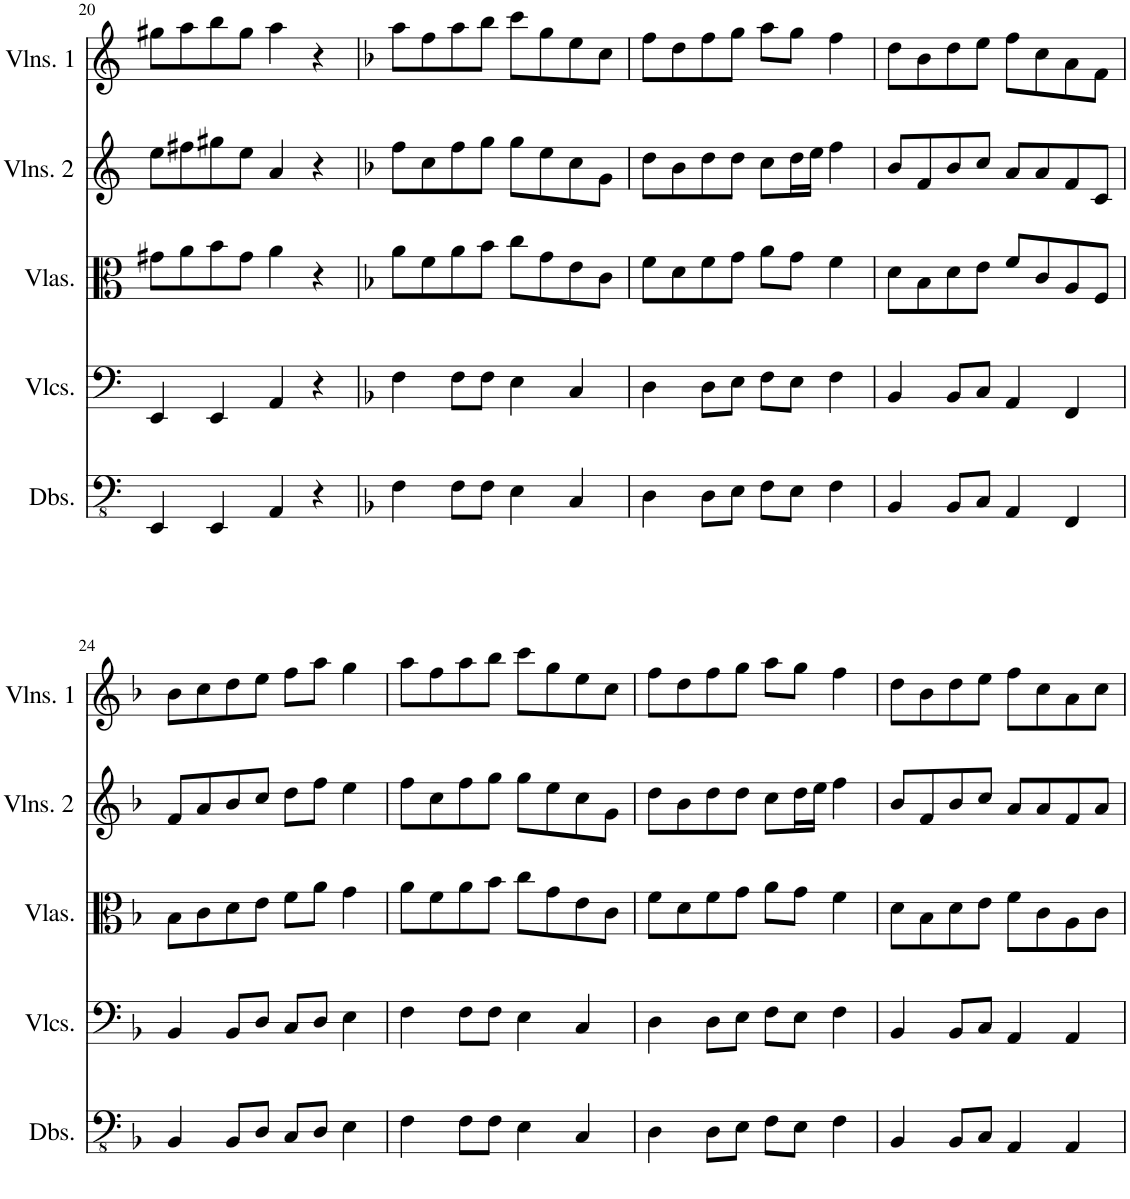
**kern	**kern	**kern	**kern	**kern
*part5	*part4	*part3	*part2	*part1
*staff5	*staff4	*staff3	*staff2	*staff1
*I"Double Basses	*I"Violoncellos	*I"Violas	*I"Violins 2	*I"Violins 1
*I'Dbs.	*I'Vlcs.	*I'Vlas.	*I'Vlns. 2	*I'Vlns. 1
!!LO:PB:g=z
*clefFv4	*clefF4	*clefC3	*clefG2	*clefG2
*k[]	*k[]	*k[]	*k[]	*k[]
*M4/4	*M4/4	*M4/4	*M4/4	*M4/4
=20	=20	=20	=20	=20
4EEE/	4EE/	8g#X\L	8ee\L	8gg#X\L
.	.	8a\	8ff#X\	8aa\
4EEE/	4EE/	8b\	8gg#X\	8bb\
.	.	8g#\J	8ee\J	8gg#\J
4AAA/	4AA/	4a\	4a/	4aa\
4r	4r	4r	4r	4r
=21	=21	=21	=21	=21
*k[b-]	*k[b-]	*k[b-]	*k[b-]	*k[b-]
4FF\	4F\	8a\L	8ff\L	8aa\L
.	.	8f\	8cc\	8ff\
8FF\L	8F\L	8a\	8ff\	8aa\
8FF\J	8F\J	8b-\J	8gg\J	8bb-\J
4EE\	4E\	8cc\L	8gg\L	8ccc\L
.	.	8g\	8ee\	8gg\
4CC/	4C/	8e\	8cc\	8ee\
.	.	8c\J	8g\J	8cc\J
=22	=22	=22	=22	=22
4DD\	4D\	8f\L	8dd\L	8ff\L
.	.	8d\	8b-\	8dd\
8DD\L	8D\L	8f\	8dd\	8ff\
8EE\J	8E\J	8g\J	8dd\J	8gg\J
8FF\L	8F\L	8a\L	8cc\L	8aa\L
8EE\J	8E\J	8g\J	16dd\L	8gg\J
.	.	.	16ee\JJ	.
4FF\	4F\	4f\	4ff\	4ff\
=23	=23	=23	=23	=23
4BBB-/	4BB-/	8d\L	8b-/L	8dd\L
.	.	8B-\	8f/	8b-\
8BBB-/L	8BB-/L	8d\	8b-/	8dd\
8CC/J	8C/J	8e\J	8cc/J	8ee\J
4AAA/	4AA/	8f/L	8a/L	8ff\L
.	.	8c/	8a/	8cc\
4FFF/	4FF/	8A/	8f/	8a\
.	.	8F/J	8c/J	8f\J
!!LO:LB:g=z
=24	=24	=24	=24	=24
4BBB-/	4BB-/	8B-\L	8f/L	8b-\L
.	.	8c\	8a/	8cc\
8BBB-/L	8BB-/L	8d\	8b-/	8dd\
8DD/J	8D/J	8e\J	8cc/J	8ee\J
8CC/L	8C/L	8f\L	8dd\L	8ff\L
8DD/J	8D/J	8a\J	8ff\J	8aa\J
4EE\	4E\	4g\	4ee\	4gg\
=25	=25	=25	=25	=25
4FF\	4F\	8a\L	8ff\L	8aa\L
.	.	8f\	8cc\	8ff\
8FF\L	8F\L	8a\	8ff\	8aa\
8FF\J	8F\J	8b-\J	8gg\J	8bb-\J
4EE\	4E\	8cc\L	8gg\L	8ccc\L
.	.	8g\	8ee\	8gg\
4CC/	4C/	8e\	8cc\	8ee\
.	.	8c\J	8g\J	8cc\J
=26	=26	=26	=26	=26
4DD\	4D\	8f\L	8dd\L	8ff\L
.	.	8d\	8b-\	8dd\
8DD\L	8D\L	8f\	8dd\	8ff\
8EE\J	8E\J	8g\J	8dd\J	8gg\J
8FF\L	8F\L	8a\L	8cc\L	8aa\L
8EE\J	8E\J	8g\J	16dd\L	8gg\J
.	.	.	16ee\JJ	.
4FF\	4F\	4f\	4ff\	4ff\
=27	=27	=27	=27	=27
4BBB-/	4BB-/	8d\L	8b-/L	8dd\L
.	.	8B-\	8f/	8b-\
8BBB-/L	8BB-/L	8d\	8b-/	8dd\
8CC/J	8C/J	8e\J	8cc/J	8ee\J
4AAA/	4AA/	8f\L	8a/L	8ff\L
.	.	8c\	8a/	8cc\
4AAA/	4AA/	8A\	8f/	8a\
.	.	8c\J	8a/J	8cc\J
=	=	=	=	=
*-	*-	*-	*-	*-
